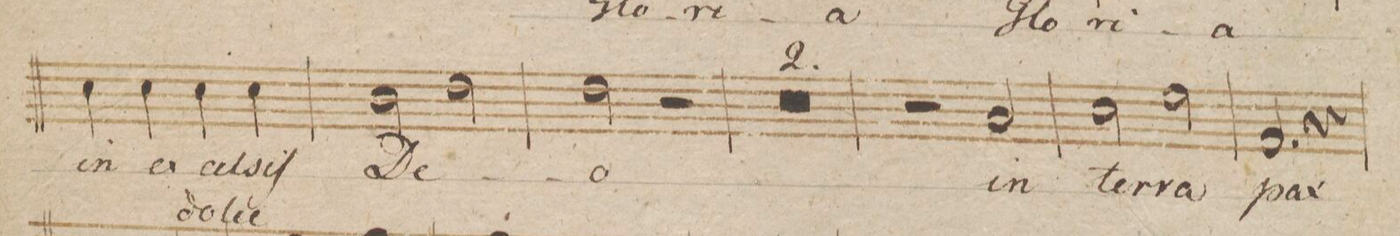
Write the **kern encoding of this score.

**kern	**text	**dynam
*I"Tenore.	*	*
*clefC4	*	*
*k[b-]	*	*
*met(c)	*	*
*M4/4	*	*
4B-\	in	.
4B-\	ex-	.
4B-\	-cel-	.
4B-\	-siſ	.
=7	=7	=7
2A\	De-	.
2c\	.	.
=8	=8	=8
2c\	-o	.
2r	.	.
=9	=9	=9
0r	.	.
=10	=10	=10
=11	=11	=11
2r	.	.
2G/	in	.
=12	=12	=12
2B-\	ter-	.
2d\	-ra	.
=13	=13	=13
2.E/	pax	.
4r	.	.
=14	=14	=14
*-	*-	*-
